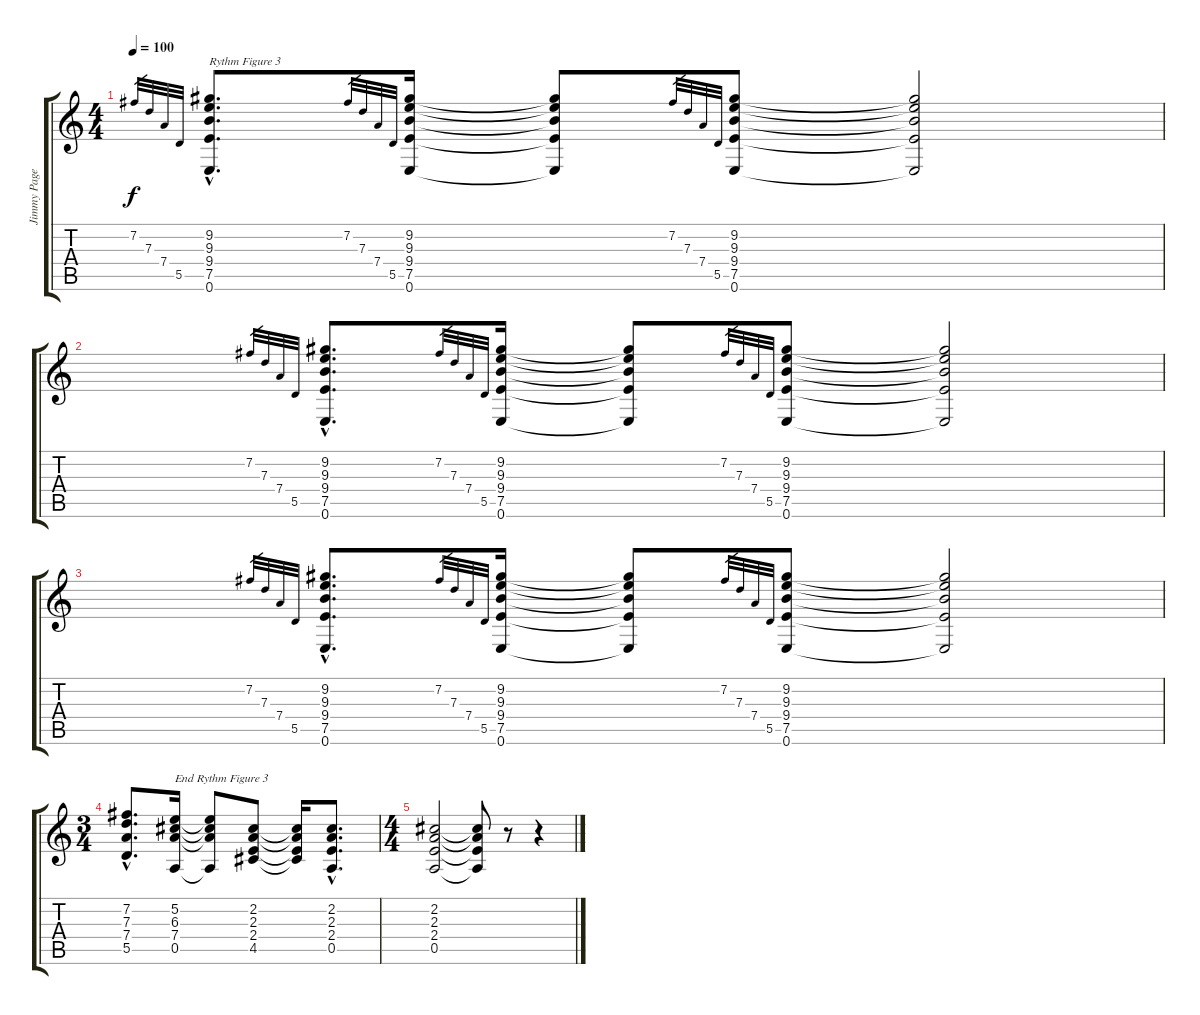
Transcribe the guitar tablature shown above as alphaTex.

\track ("Jimmy Page Guitar 2" "Jimmy Page") {instrument electricguitarclean}
\staff {score tabs}
\tuning (E4 B3 G3 D3 A2 E2) {hide}
\ts (4 4)
\tempo 100
\clef g2
\ks c
7.2.32{gr dy f} 7.3.32{gr} 7.4.32{gr} 5.5.32{gr} (9.2{hac} 9.3{hac} 9.4{hac} 7.5{hac} 0.6{hac}).8{d txt "Rythm Figure 3"} 7.2.32{gr} 7.3.32{gr} 7.4.32{gr} 5.5.32{gr} (9.2 9.3 9.4 7.5 0.6).16 (9.2{t} 9.3{t} 9.4{t} 7.5{t} 0.6{t}).8 7.2.32{gr} 7.3.32{gr} 7.4.32{gr} 5.5.32{gr} (9.2 9.3 9.4 7.5 0.6).8 (9.2{t} 9.3{t} 9.4{t} 7.5{t} 0.6{t}).2 |
7.2.32{gr} 7.3.32{gr} 7.4.32{gr} 5.5.32{gr} (9.2{hac} 9.3{hac} 9.4{hac} 7.5{hac} 0.6{hac}).8{d} 7.2.32{gr} 7.3.32{gr} 7.4.32{gr} 5.5.32{gr} (9.2 9.3 9.4 7.5 0.6).16 (9.2{t} 9.3{t} 9.4{t} 7.5{t} 0.6{t}).8 7.2.32{gr} 7.3.32{gr} 7.4.32{gr} 5.5.32{gr} (9.2 9.3 9.4 7.5 0.6).8 (9.2{t} 9.3{t} 9.4{t} 7.5{t} 0.6{t}).2 |
7.2.32{gr} 7.3.32{gr} 7.4.32{gr} 5.5.32{gr} (9.2{hac} 9.3{hac} 9.4{hac} 7.5{hac} 0.6{hac}).8{d} 7.2.32{gr} 7.3.32{gr} 7.4.32{gr} 5.5.32{gr} (9.2 9.3 9.4 7.5 0.6).16 (9.2{t} 9.3{t} 9.4{t} 7.5{t} 0.6{t}).8 7.2.32{gr} 7.3.32{gr} 7.4.32{gr} 5.5.32{gr} (9.2 9.3 9.4 7.5 0.6).8 (9.2{t} 9.3{t} 9.4{t} 7.5{t} 0.6{t}).2 |
\ts (3 4)
(7.2{hac} 7.3{hac} 7.4{hac} 5.5{hac}).8{d} (5.2 6.3 7.4 0.5).16{txt "End Rythm Figure 3"} (5.2{t} 6.3{t} 7.4{t} 0.5{t}).8 (2.2 2.3 2.4 4.5).8 (2.2{t} 2.3{t} 2.4{t} 4.5{t}).16 (2.2{hac} 2.3{hac} 2.4{hac} 0.5{hac}).8{d} |
\ts (4 4)
(2.2 2.3 2.4 0.5).2 (2.2{t} 2.3{t} 2.4{t} 0.5{t}).8 r.8 r.4
